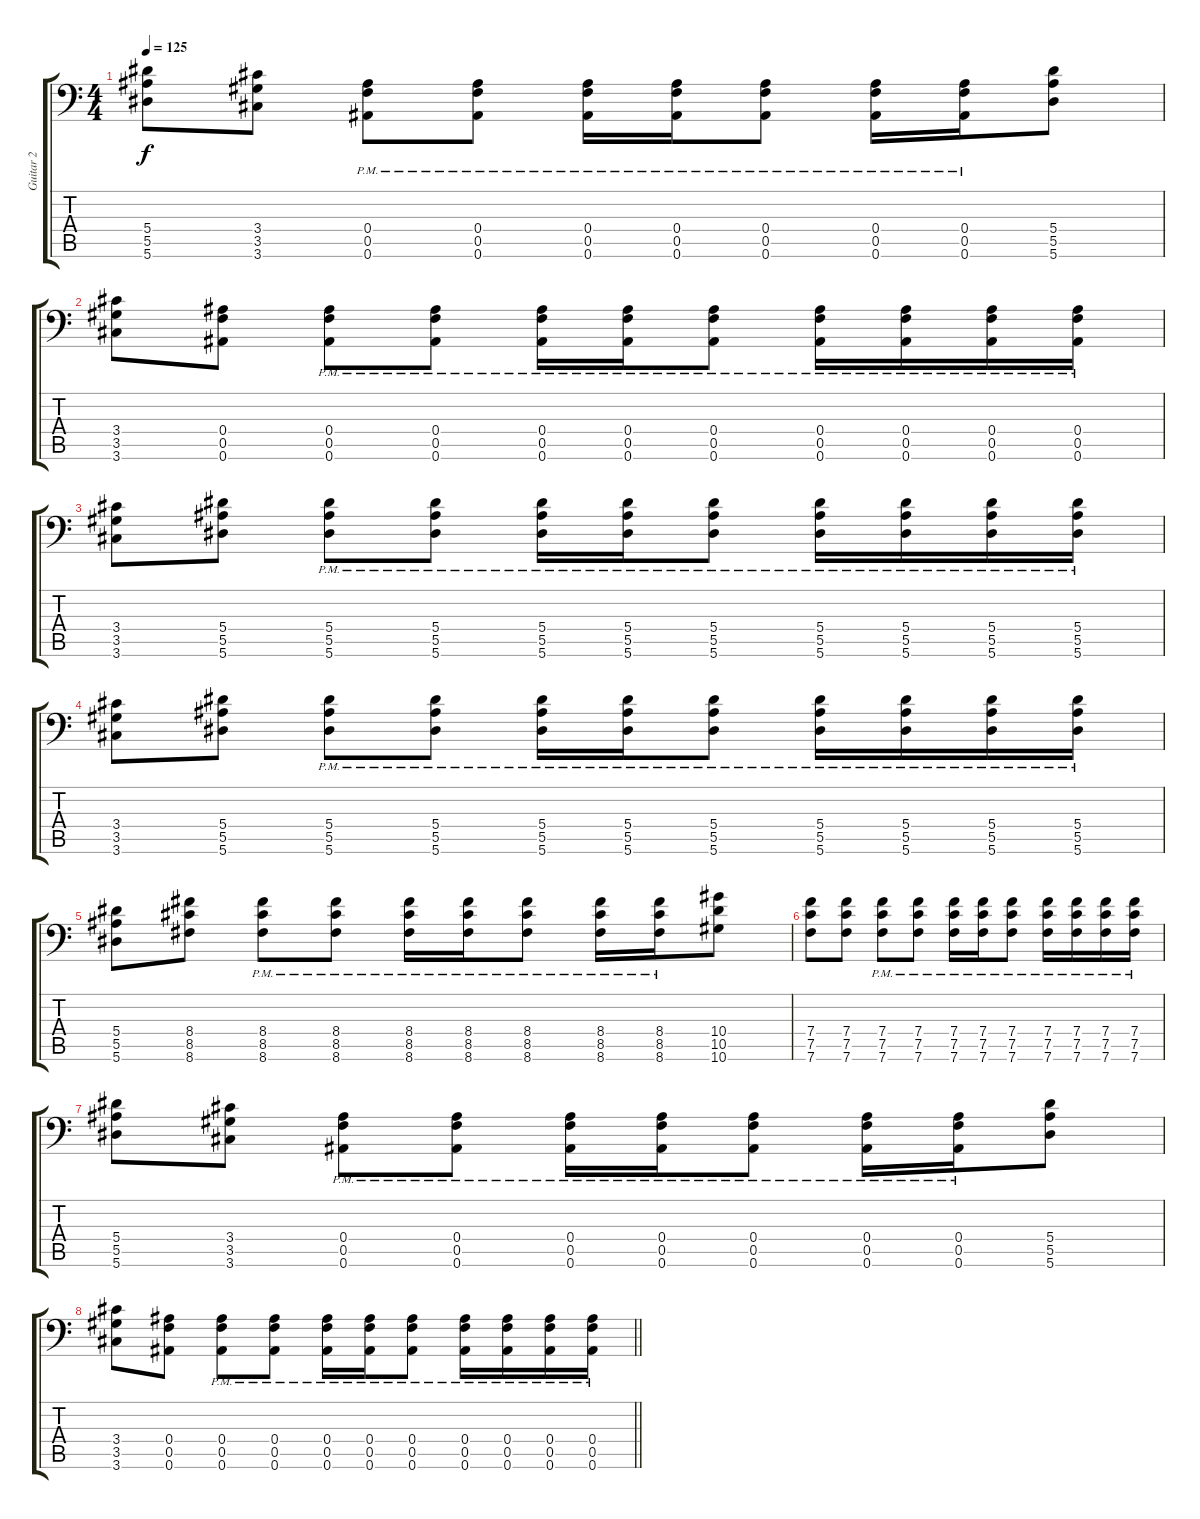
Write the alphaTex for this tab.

\track ("Guitar 2" "Guitar 2") {instrument overdrivenguitar}
\staff {score tabs}
\tuning (C4 G3 Eb3 Bb2 F2 Bb1) {hide}
\ts (4 4)
\tempo 125
\clef f4
\ks c
(5.4 5.5 5.6).8{dy f} (3.4 3.5 3.6).8 (0.4{pm} 0.5{pm} 0.6{pm}).8 (0.4{pm} 0.5{pm} 0.6{pm}).8 (0.4{pm} 0.5{pm} 0.6{pm}).16 (0.4{pm} 0.5{pm} 0.6{pm}).16 (0.4{pm} 0.5{pm} 0.6{pm}).8 (0.4{pm} 0.5 0.6{pm}).16 (0.4{pm} 0.5 0.6{pm}).16 (5.4 5.5 5.6).8 |
(3.4 3.5 3.6).8 (0.4 0.5 0.6).8 (0.4{pm} 0.5{pm} 0.6{pm}).8 (0.4{pm} 0.5{pm} 0.6{pm}).8 (0.4{pm} 0.5{pm} 0.6{pm}).16 (0.4{pm} 0.5{pm} 0.6{pm}).16 (0.4{pm} 0.5{pm} 0.6{pm}).8 (0.4{pm} 0.5{pm} 0.6{pm}).16 (0.4{pm} 0.5{pm} 0.6{pm}).16 (0.4{pm} 0.5{pm} 0.6{pm}).16 (0.4{pm} 0.5{pm} 0.6{pm}).16 |
(3.4 3.5 3.6).8 (5.4 5.5 5.6).8 (5.4{pm} 5.5{pm} 5.6{pm}).8 (5.4{pm} 5.5{pm} 5.6{pm}).8 (5.4{pm} 5.5{pm} 5.6{pm}).16 (5.4{pm} 5.5{pm} 5.6{pm}).16 (5.4{pm} 5.5{pm} 5.6{pm}).8 (5.4{pm} 5.5 5.6{pm}).16 (5.4{pm} 5.5 5.6{pm}).16 (5.4{pm} 5.5{pm} 5.6{pm}).16 (5.4{pm} 5.5{pm} 5.6{pm}).16 |
(3.4 3.5 3.6).8 (5.4 5.5 5.6).8 (5.4{pm} 5.5{pm} 5.6{pm}).8 (5.4{pm} 5.5{pm} 5.6{pm}).8 (5.4{pm} 5.5{pm} 5.6{pm}).16 (5.4{pm} 5.5{pm} 5.6{pm}).16 (5.4{pm} 5.5{pm} 5.6{pm}).8 (5.4{pm} 5.5 5.6{pm}).16 (5.4{pm} 5.5 5.6{pm}).16 (5.4{pm} 5.5{pm} 5.6{pm}).16 (5.4{pm} 5.5{pm} 5.6{pm}).16 |
(5.4 5.5 5.6).8 (8.4 8.5 8.6).8 (8.4{pm} 8.5{pm} 8.6{pm}).8 (8.4{pm} 8.5{pm} 8.6{pm}).8 (8.4{pm} 8.5{pm} 8.6{pm}).16 (8.4{pm} 8.5{pm} 8.6{pm}).16 (8.4{pm} 8.5{pm} 8.6{pm}).8 (8.4{pm} 8.5 8.6{pm}).16 (8.4{pm} 8.5 8.6{pm}).16 (10.4 10.5 10.6).8 |
(7.4 7.5 7.6).8 (7.4 7.5 7.6).8 (7.4{pm} 7.5{pm} 7.6{pm}).8 (7.4{pm} 7.5{pm} 7.6{pm}).8 (7.4{pm} 7.5{pm} 7.6{pm}).16 (7.4{pm} 7.5{pm} 7.6{pm}).16 (7.4{pm} 7.5{pm} 7.6{pm}).8 (7.4{pm} 7.5{pm} 7.6{pm}).16 (7.4{pm} 7.5{pm} 7.6{pm}).16 (7.4{pm} 7.5{pm} 7.6{pm}).16 (7.4{pm} 7.5{pm} 7.6{pm}).16 |
(5.4 5.5 5.6).8 (3.4 3.5 3.6).8 (0.4{pm} 0.5{pm} 0.6{pm}).8 (0.4{pm} 0.5{pm} 0.6{pm}).8 (0.4{pm} 0.5{pm} 0.6{pm}).16 (0.4{pm} 0.5{pm} 0.6{pm}).16 (0.4{pm} 0.5{pm} 0.6{pm}).8 (0.4{pm} 0.5 0.6{pm}).16 (0.4{pm} 0.5 0.6{pm}).16 (5.4 5.5 5.6).8 |
\barLineRight lightlight
(3.4 3.5 3.6).8 (0.4 0.5 0.6).8 (0.4{pm} 0.5{pm} 0.6{pm}).8 (0.4{pm} 0.5{pm} 0.6{pm}).8 (0.4{pm} 0.5{pm} 0.6{pm}).16 (0.4{pm} 0.5{pm} 0.6{pm}).16 (0.4{pm} 0.5{pm} 0.6{pm}).8 (0.4{pm} 0.5{pm} 0.6{pm}).16 (0.4{pm} 0.5{pm} 0.6{pm}).16 (0.4{pm} 0.5{pm} 0.6{pm}).16 (0.4{pm} 0.5{pm} 0.6{pm}).16
